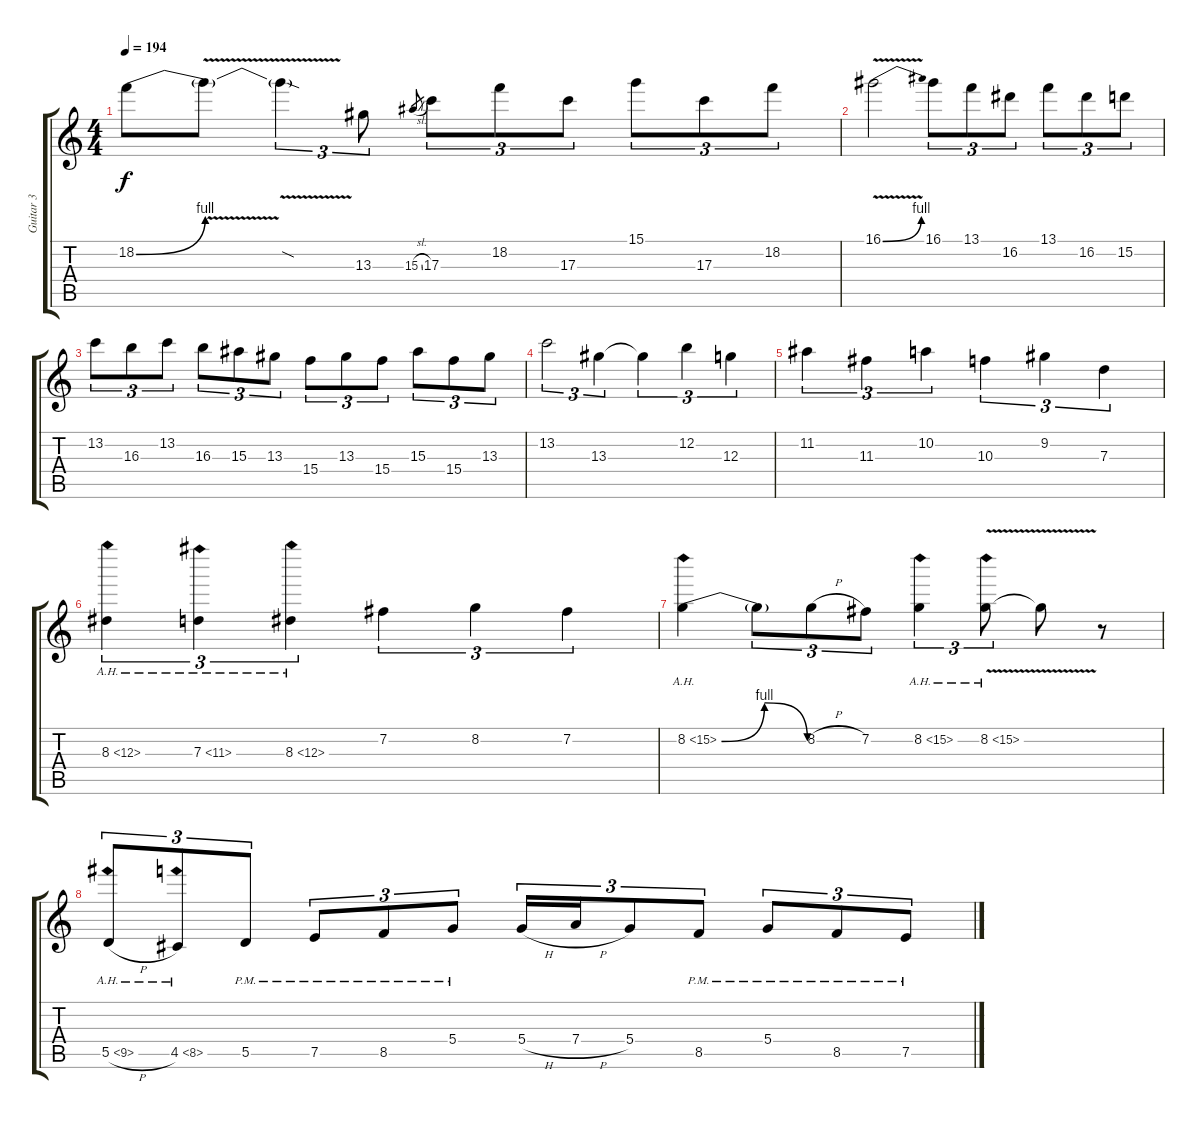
\track ("Guitar 3" "Guitar 3") {instrument distortionguitar}
\staff {score tabs}
\tuning (E4 B3 G3 D3 A2 D2) {hide}
\ts (4 4)
\tempo 194
\clef g2
\ks c
18.2{be (bend 0 0 60 4)}.8{dy f} 18.2{v t}.8 18.2{sod t}.4{tu (3 2)} 13.3.8{tu (3 2)} 15.3{sl}.8{gr} 17.3.8{tu (3 2)} 18.2.8{tu (3 2)} 17.3.8{tu (3 2)} 15.1.8{tu (3 2)} 17.3.8{tu (3 2)} 18.2.8{tu (3 2)} |
16.1{be (bend 0 0 60 4) v}.2 16.1.8{tu (3 2)} 13.1.8{tu (3 2)} 16.2.8{tu (3 2)} 13.1.8{tu (3 2)} 16.2.8{tu (3 2)} 15.2.8{tu (3 2)} |
13.2.8{tu (3 2)} 16.3.8{tu (3 2)} 13.2.8{tu (3 2)} 16.3.8{tu (3 2)} 15.3.8{tu (3 2)} 13.3.8{tu (3 2)} 15.4.8{tu (3 2)} 13.3.8{tu (3 2)} 15.4.8{tu (3 2)} 15.3.8{tu (3 2)} 15.4.8{tu (3 2)} 13.3.8{tu (3 2)} |
13.2.2{tu (3 2)} 13.3.4{tu (3 2)} 13.3{t}.4{tu (3 2)} 12.2.4{tu (3 2)} 12.3.4{tu (3 2)} |
11.2.4{tu (3 2)} 11.3.4{tu (3 2)} 10.2.4{tu (3 2)} 10.3.4{tu (3 2)} 9.2.4{tu (3 2)} 7.3.4{tu (3 2)} |
8.3{ah 4}.4{tu (3 2)} 7.3{ah 4}.4{tu (3 2)} 8.3{ah 4}.4{tu (3 2)} 7.2.4{tu (3 2)} 8.2.4{tu (3 2)} 7.2.4{tu (3 2)} |
8.2{be (bendrelease 0 0 15 4 15 4 60 0) ah 7}.4 8.2{t}.8{tu (3 2)} 8.2{h}.8{tu (3 2)} 7.2.8{tu (3 2)} 8.2{ah 7}.4{tu (3 2)} 8.2{ah 7 v}.8{tu (3 2)} 8.2{t}.8 r.8 |
5.5{ah 4 h}.8{tu (3 2)} 4.5{ah 4}.8{tu (3 2)} 5.5{pm}.8{tu (3 2)} 7.5{pm}.8{tu (3 2)} 8.5{pm}.8{tu (3 2)} 5.4{pm}.8{tu (3 2)} 5.4{h}.16{tu (3 2)} 7.4{h}.16{tu (3 2)} 5.4.8{tu (3 2)} 8.5{pm}.8{tu (3 2)} 5.4{pm}.8{tu (3 2)} 8.5{pm}.8{tu (3 2)} 7.5{pm}.8{tu (3 2)}
